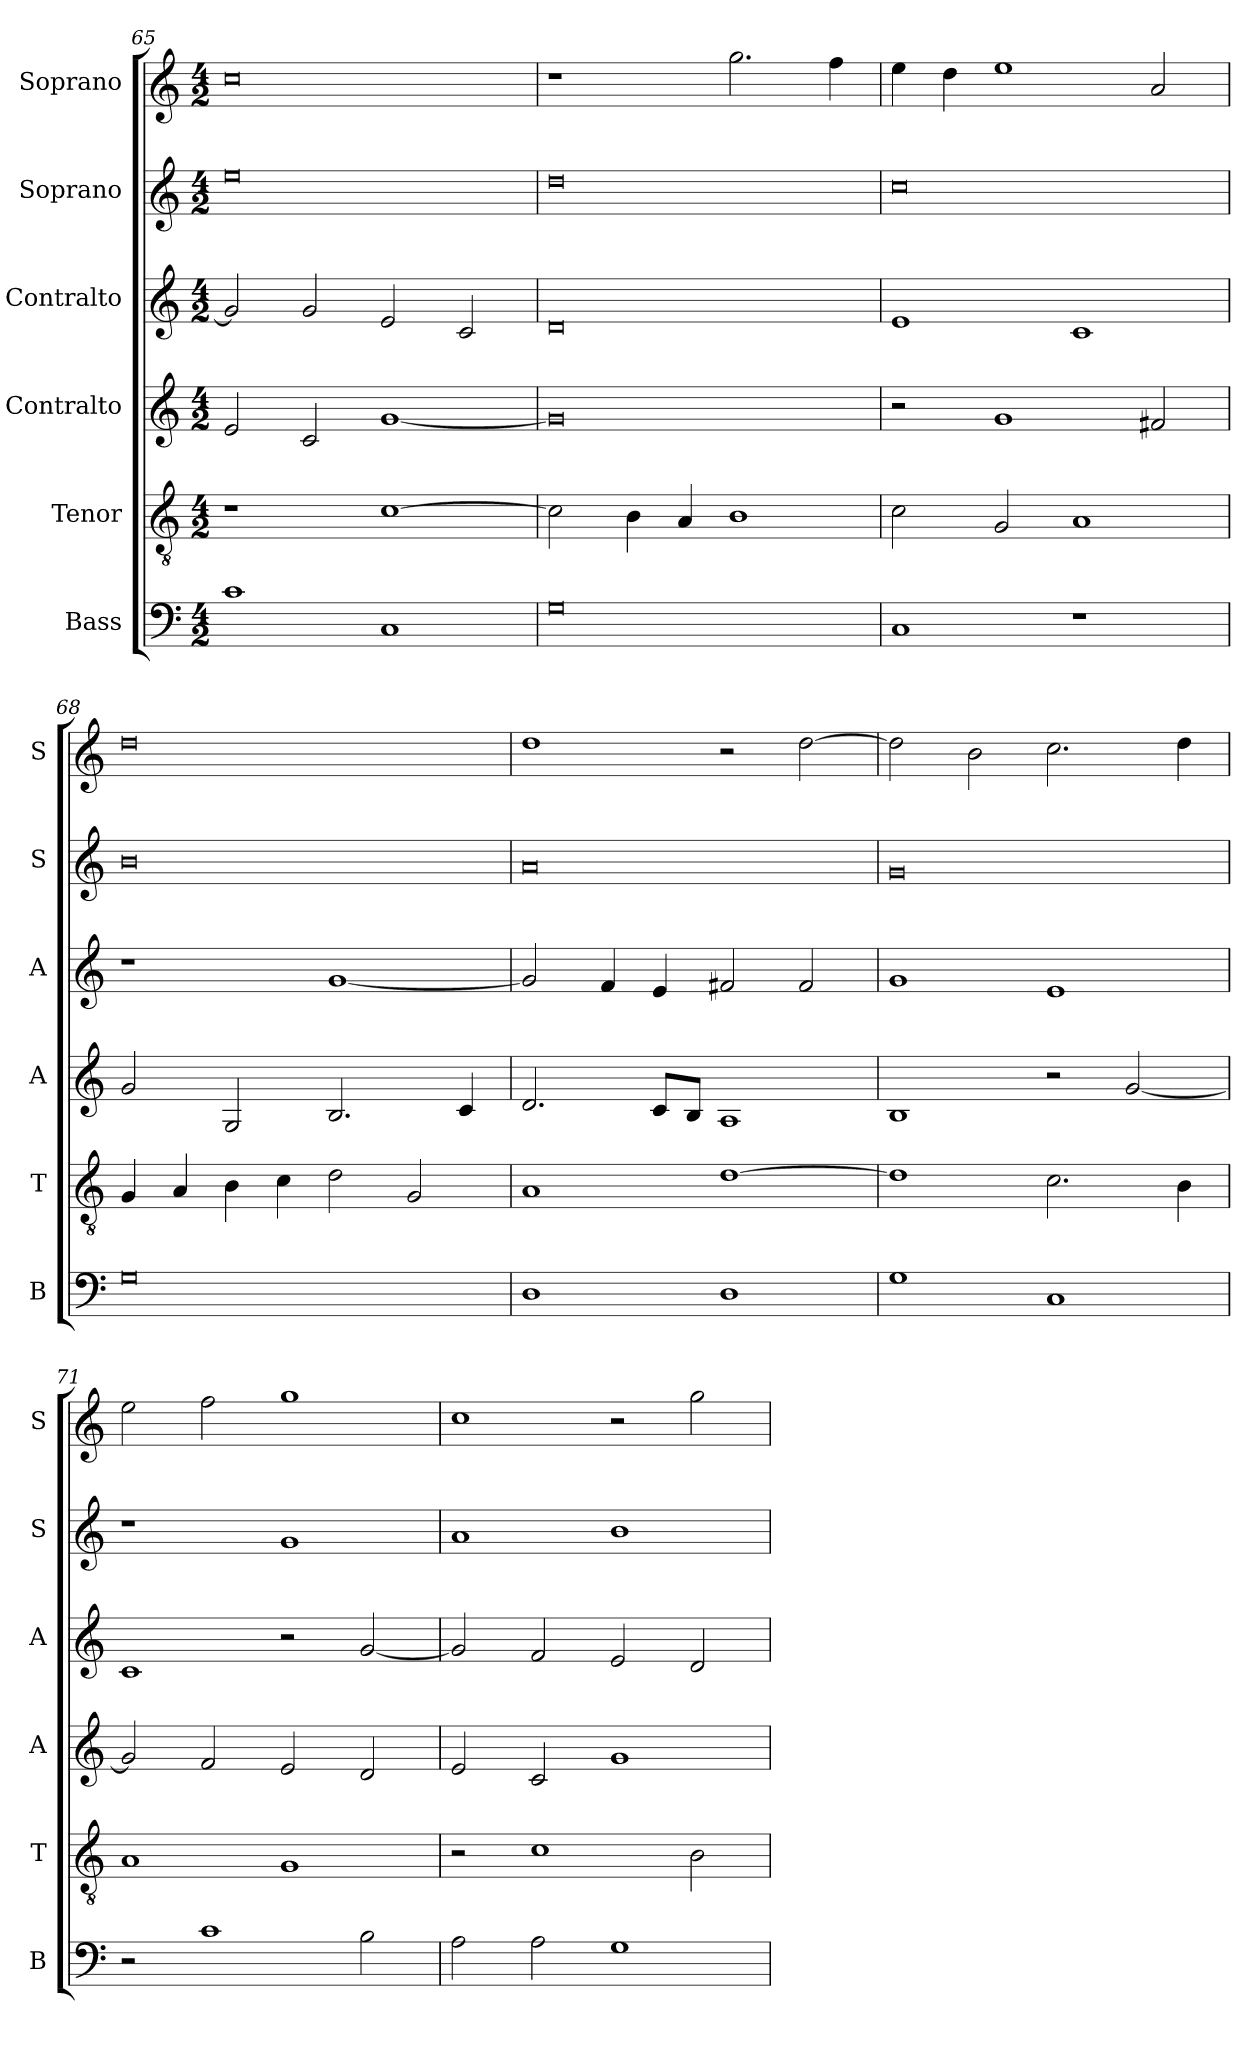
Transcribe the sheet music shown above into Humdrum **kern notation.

**kern	**kern	**kern	**kern	**kern	**kern
*part6	*part5	*part4	*part3	*part2	*part1
*staff6	*staff5	*staff4	*staff3	*staff2	*staff1
*I"Bass	*I"Tenor	*I"Contralto	*I"Contralto	*I"Soprano	*I"Soprano
*I'B	*I'T	*I'A	*I'A	*I'S	*I'S
*clefF4	*clefGv2	*clefG2	*clefG2	*clefG2	*clefG2
*k[]	*k[]	*k[]	*k[]	*k[]	*k[]
*C:ion	*C:ion	*C:ion	*C:ion	*C:ion	*C:ion
*M4/2	*M4/2	*M4/2	*M4/2	*M4/2	*M4/2
=65	=65	=65	=65	=65	=65
1c	1r	2e	2g]	0ee	0cc
.	.	2c	2g	.	.
1C	[1c	[1g	2e	.	.
.	.	.	2c	.	.
=66	=66	=66	=66	=66	=66
0G	2c]	0g]	0d	0dd	1r
.	4B	.	.	.	.
.	4A	.	.	.	.
.	1B	.	.	.	2.gg
.	.	.	.	.	4ff
=67	=67	=67	=67	=67	=67
1C	2c	2r	1e	0cc	4ee
.	.	.	.	.	4dd
.	2G	1g	.	.	1ee
1r	1A	.	1c	.	.
.	.	2f#X	.	.	2a
=68	=68	=68	=68	=68	=68
0G	4G	2g	1r	0b	0dd
.	4A	.	.	.	.
.	4B	2G	.	.	.
.	4c	.	.	.	.
.	2d	2.B	[1g	.	.
.	2G	.	.	.	.
.	.	4c	.	.	.
=69	=69	=69	=69	=69	=69
1D	1A	2.d	2g]	0a	1dd
.	.	.	4f	.	.
.	.	8c/L	4e	.	.
.	.	8B/J	.	.	.
1D	[1d	1A	2f#X	.	2r
.	.	.	2f#	.	[2dd
=70	=70	=70	=70	=70	=70
1G	1d]	1B	1g	0g	2dd]
.	.	.	.	.	2b
1C	2.c	2r	1e	.	2.cc
.	.	[2g	.	.	.
.	4B	.	.	.	4dd
=71	=71	=71	=71	=71	=71
2r	1A	2g]	1c	1r	2ee
1c	.	2f	.	.	2ff
.	1G	2e	2r	1g	1gg
2B	.	2d	[2g	.	.
=72	=72	=72	=72	=72	=72
2A	2r	2e	2g]	1a	1cc
2A	1c	2c	2f	.	.
1G	.	1g	2e	1b	2r
.	2B	.	2d	.	2gg
=	=	=	=	=	=
*-	*-	*-	*-	*-	*-
